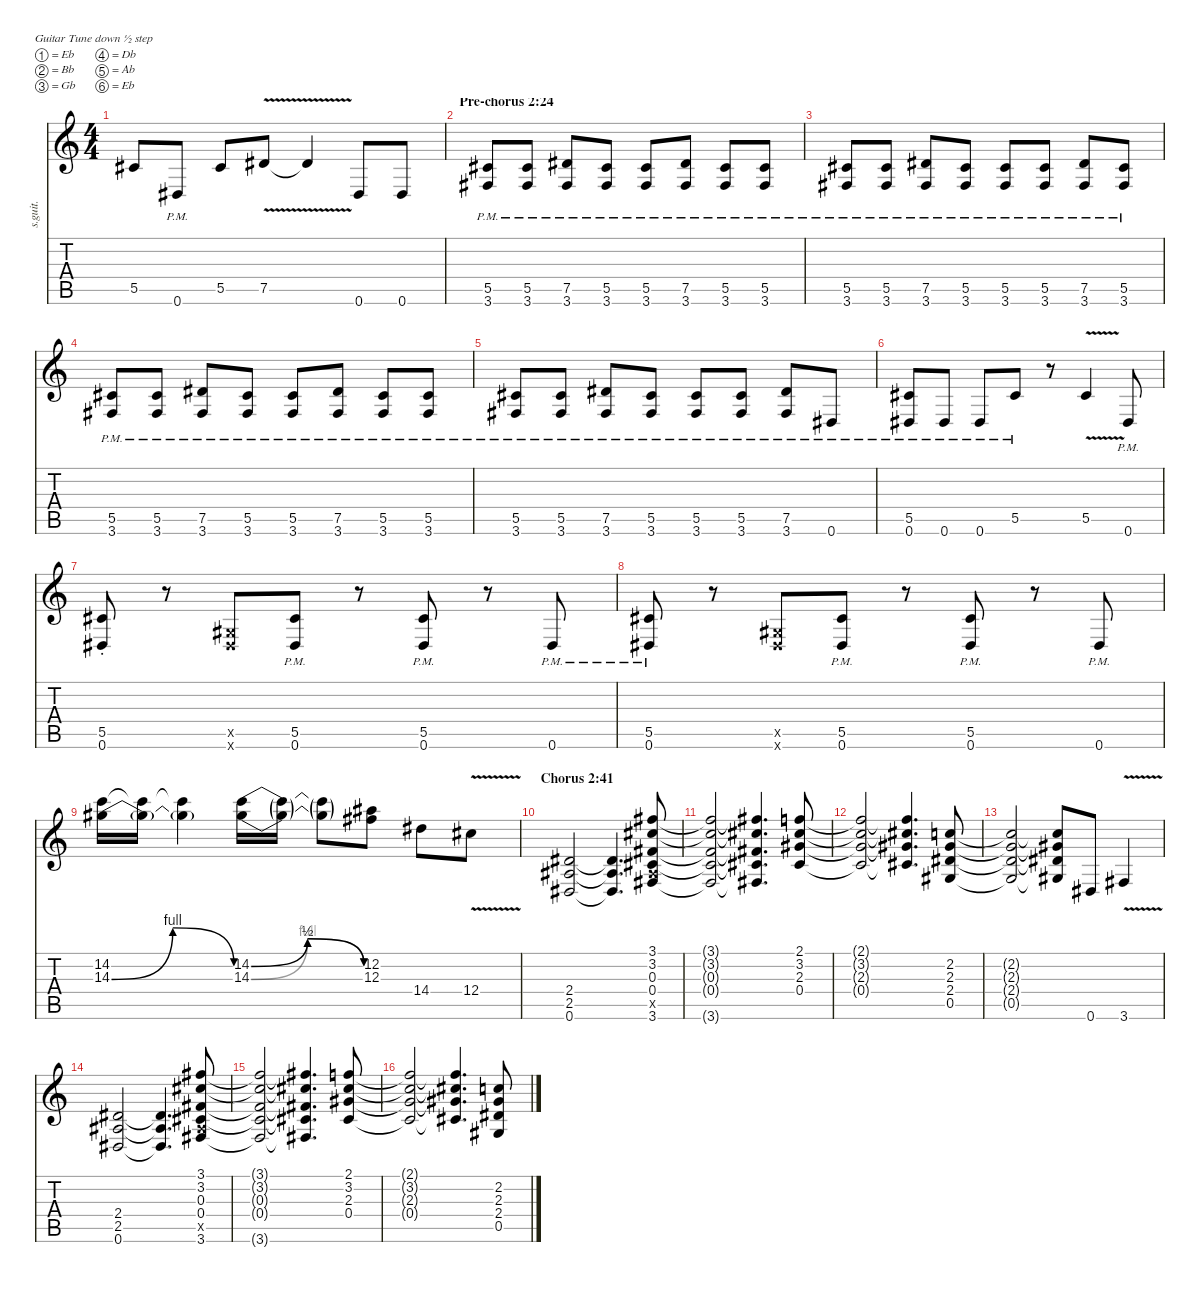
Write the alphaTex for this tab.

\defaultSystemsLayout 4
\hideDynamics
\bracketExtendMode nobrackets
\track ("Jerry Cantrell - Lead Guitar" "s.guit.") {instrument distortionguitar}
\staff {score tabs}
\tuning (Eb4 Bb3 Gb3 Db3 Ab2 Eb2)
\ts (4 4)
\tempo (106 hide)
\clef g2
\ks c
5.5{acc #}.8{dy f} 0.6{pm acc #}.8 5.5{acc #}.8 7.5{v acc #}.8 7.5{v t acc #}.4 0.6{acc #}.8 0.6{acc #}.8 |
\section ("" "Pre-chorus 2:24")
\tempo (111 hide)
(5.5{pm acc #} 3.6{pm acc #}).8 (5.5{pm acc #} 3.6{pm acc #}).8 (7.5{pm acc #} 3.6{pm acc #}).8 (5.5{pm acc #} 3.6{pm acc #}).8 (5.5{pm acc #} 3.6{pm acc #}).8 (7.5{pm acc #} 3.6{pm acc #}).8 (5.5{pm acc #} 3.6{pm acc #}).8 (5.5{pm acc #} 3.6{pm acc #}).8 |
(5.5{pm acc #} 3.6{pm acc #}).8 (5.5{pm acc #} 3.6{pm acc #}).8 (7.5{pm acc #} 3.6{pm acc #}).8 (5.5{pm acc #} 3.6{pm acc #}).8 (5.5{pm acc #} 3.6{pm acc #}).8 (5.5{pm acc #} 3.6{pm acc #}).8 (7.5{pm acc #} 3.6{pm acc #}).8 (5.5{pm acc #} 3.6{pm acc #}).8 |
(5.5{pm acc #} 3.6{pm acc #}).8 (5.5{pm acc #} 3.6{pm acc #}).8 (7.5{pm acc #} 3.6{pm acc #}).8 (5.5{pm acc #} 3.6{pm acc #}).8 (5.5{pm acc #} 3.6{pm acc #}).8 (7.5{pm acc #} 3.6{pm acc #}).8 (5.5{pm acc #} 3.6{pm acc #}).8 (5.5{pm acc #} 3.6{pm acc #}).8 |
(5.5{pm acc #} 3.6{pm acc #}).8 (5.5{pm acc #} 3.6{pm acc #}).8 (7.5{pm acc #} 3.6{pm acc #}).8 (5.5{pm acc #} 3.6{pm acc #}).8 (5.5{pm acc #} 3.6{pm acc #}).8 (5.5{pm acc #} 3.6{pm acc #}).8 (7.5{pm acc #} 3.6{pm acc #}).8 0.6{pm acc #}.8 |
\tempo (107 hide)
(5.5{pm acc #} 0.6{pm acc #}).8 0.6{pm acc #}.8 0.6{pm acc #}.8 5.5{pm acc #}.8 r.8 5.5{v acc #}.4 0.6{pm acc #}.8 |
(5.5{st acc #} 0.6{st acc #}).8 r.8 (0.5{x acc #} 0.6{x acc #}).8 (5.5{pm acc #} 0.6{pm acc #}).8 r.8 (5.5{pm acc #} 0.6{pm acc #}).8 r.8 0.6{pm acc #}.8 |
(5.5{pm acc #} 0.6{pm acc #}).8 r.8 (0.5{x acc #} 0.6{x acc #}).8 (5.5{pm acc #} 0.6{pm acc #}).8 r.8 (5.5{pm acc #} 0.6{pm acc #}).8 r.8 0.6{pm acc #}.8 |
(14.2 14.3{be (bendrelease 0 0 30 4 30 4 60 0) acc #}).16 (14.2{t} 14.3{t acc #}).16 (14.2{t} 14.3{t acc #}).4 (14.2{be (bendrelease 0 0 30 2 30 2 60 0)} 14.3{be (bendrelease 0 0 30 4 30 4 60 0) acc #}).16 (14.2{t} 14.3{t acc #}).16 (14.2{t} 14.3{t acc #}).8 (12.2{acc #} 12.3{acc #}).8 14.4{acc #}.8 12.4{v acc #}.8 |
\section ("" "Chorus 2:41")
\tempo (111 hide)
(2.4{acc #} 2.5{acc #} 0.6{acc #}).2 (2.4{t acc #} 2.5{t acc #} 0.6{t acc #}).4{d} (3.1{acc #} 3.2{acc #} 0.3{acc #} 0.4{acc #} 2.5{x acc #} 3.6{acc #}).8 |
(3.1{t acc #} 3.2{t acc #} 0.3{t acc #} 0.4{t acc #} 3.6{t acc #}).2 (3.1{t acc #} 3.2{t acc #} 0.3{t acc #} 0.4{t acc #} 3.6{t acc #}).4{d} (2.1 3.2{acc #} 2.3{acc #} 0.4{acc #}).8 |
(2.1{t} 3.2{t acc #} 2.3{t acc #} 0.4{t acc #}).2 (2.1{t} 3.2{t acc #} 2.3{t acc #} 0.4{t acc #}).4{d} (2.2 2.3{acc #} 2.4{acc #} 0.5{acc #}).8 |
(2.2{t} 2.3{t acc #} 2.4{t acc #} 0.5{t acc #}).2 (2.2{t} 2.3{t acc #} 2.4{t acc #} 0.5{t acc #}).8 0.6{acc #}.8 3.6{v acc #}.4 |
(2.4{acc #} 2.5{acc #} 0.6{acc #}).2 (2.4{t acc #} 2.5{t acc #} 0.6{t acc #}).4{d} (3.1{acc #} 3.2{acc #} 0.3{acc #} 0.4{acc #} 2.5{x acc #} 3.6{acc #}).8 |
(3.1{t acc #} 3.2{t acc #} 0.3{t acc #} 0.4{t acc #} 3.6{t acc #}).2 (3.1{t acc #} 3.2{t acc #} 0.3{t acc #} 0.4{t acc #} 3.6{t acc #}).4{d} (2.1 3.2{acc #} 2.3{acc #} 0.4{acc #}).8 |
(2.1{t} 3.2{t acc #} 2.3{t acc #} 0.4{t acc #}).2 (2.1{t} 3.2{t acc #} 2.3{t acc #} 0.4{t acc #}).4{d} (2.2 2.3{acc #} 2.4{acc #} 0.5{acc #}).8
